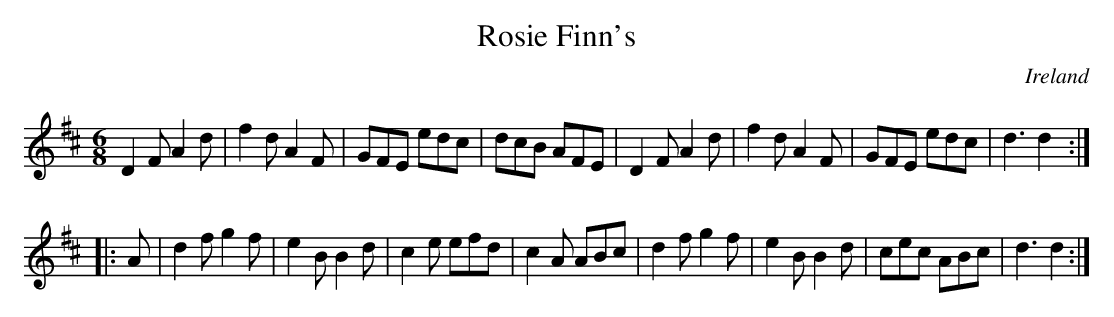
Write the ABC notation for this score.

X:1
T:Rosie Finn's
M:6/8
O:Ireland
K:D major
D2F A2d|f2d A2F|GFE edc|dcB AFE|\
D2F A2d|f2d A2F|GFE edc|d3 d2::
A|\
d2f g2f|e2B B2d|c2e efd|c2A ABc|\
d2f g2f|e2B B2d|cec ABc|d3 d2:|
